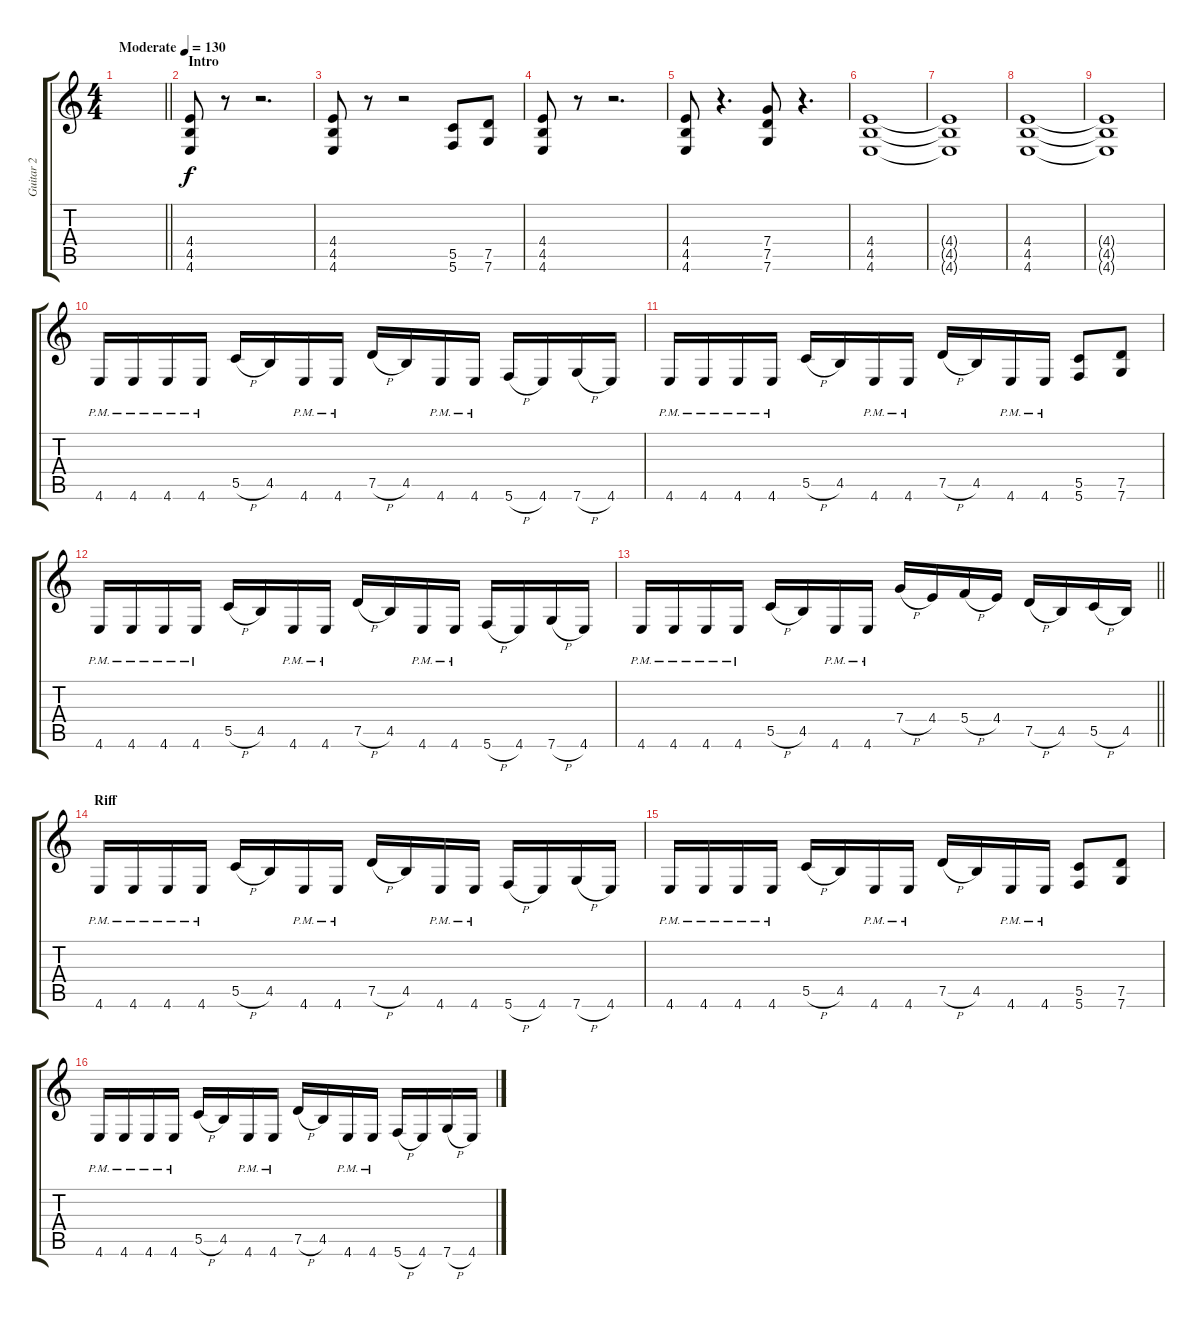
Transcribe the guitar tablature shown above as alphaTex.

\track ("Guitar 2" "Guitar 2") {instrument distortionguitar}
\staff {score tabs}
\tuning (D4 A3 F3 C3 G2 C2) {hide}
\ts (4 4)
\tempo (130 "Moderate")
\clef g2
\barLineRight lightlight
\ks c
|
\section ("" " Intro")
(4.4 4.5 4.6).8 r.8 r.2{d} |
(4.4 4.5 4.6).8 r.8 r.2 (5.5 5.6).8 (7.5 7.6).8 |
(4.4 4.5 4.6).8 r.8 r.2{d} |
(4.4 4.5 4.6).8 r.4{d} (7.4 7.5 7.6).8 r.4{d} |
(4.4 4.5 4.6).1 |
(4.4{t} 4.5{t} 4.6{t}).1 |
(4.4 4.5 4.6).1 |
(4.4{t} 4.5{t} 4.6{t}).1 |
4.6{pm}.16 4.6{pm}.16 4.6{pm}.16 4.6{pm}.16 5.5{h}.16 4.5.16 4.6{pm}.16 4.6{pm}.16 7.5{h}.16 4.5.16 4.6{pm}.16 4.6{pm}.16 5.6{h}.16 4.6.16 7.6{h}.16 4.6.16 |
4.6{pm}.16 4.6{pm}.16 4.6{pm}.16 4.6{pm}.16 5.5{h}.16 4.5.16 4.6{pm}.16 4.6{pm}.16 7.5{h}.16 4.5.16 4.6{pm}.16 4.6{pm}.16 (5.5 5.6).8 (7.5 7.6).8 |
4.6{pm}.16 4.6{pm}.16 4.6{pm}.16 4.6{pm}.16 5.5{h}.16 4.5.16 4.6{pm}.16 4.6{pm}.16 7.5{h}.16 4.5.16 4.6{pm}.16 4.6{pm}.16 5.6{h}.16 4.6.16 7.6{h}.16 4.6.16 |
\barLineRight lightlight
4.6{pm}.16 4.6{pm}.16 4.6{pm}.16 4.6{pm}.16 5.5{h}.16 4.5.16 4.6{pm}.16 4.6{pm}.16 7.4{h}.16 4.4.16 5.4{h}.16 4.4.16 7.5{h}.16 4.5.16 5.5{h}.16 4.5.16 |
\section ("" "Riff")
4.6{pm}.16 4.6{pm}.16 4.6{pm}.16 4.6{pm}.16 5.5{h}.16 4.5.16 4.6{pm}.16 4.6{pm}.16 7.5{h}.16 4.5.16 4.6{pm}.16 4.6{pm}.16 5.6{h}.16 4.6.16 7.6{h}.16 4.6.16 |
4.6{pm}.16 4.6{pm}.16 4.6{pm}.16 4.6{pm}.16 5.5{h}.16 4.5.16 4.6{pm}.16 4.6{pm}.16 7.5{h}.16 4.5.16 4.6{pm}.16 4.6{pm}.16 (5.5 5.6).8 (7.5 7.6).8 |
4.6{pm}.16 4.6{pm}.16 4.6{pm}.16 4.6{pm}.16 5.5{h}.16 4.5.16 4.6{pm}.16 4.6{pm}.16 7.5{h}.16 4.5.16 4.6{pm}.16 4.6{pm}.16 5.6{h}.16 4.6.16 7.6{h}.16 4.6.16
